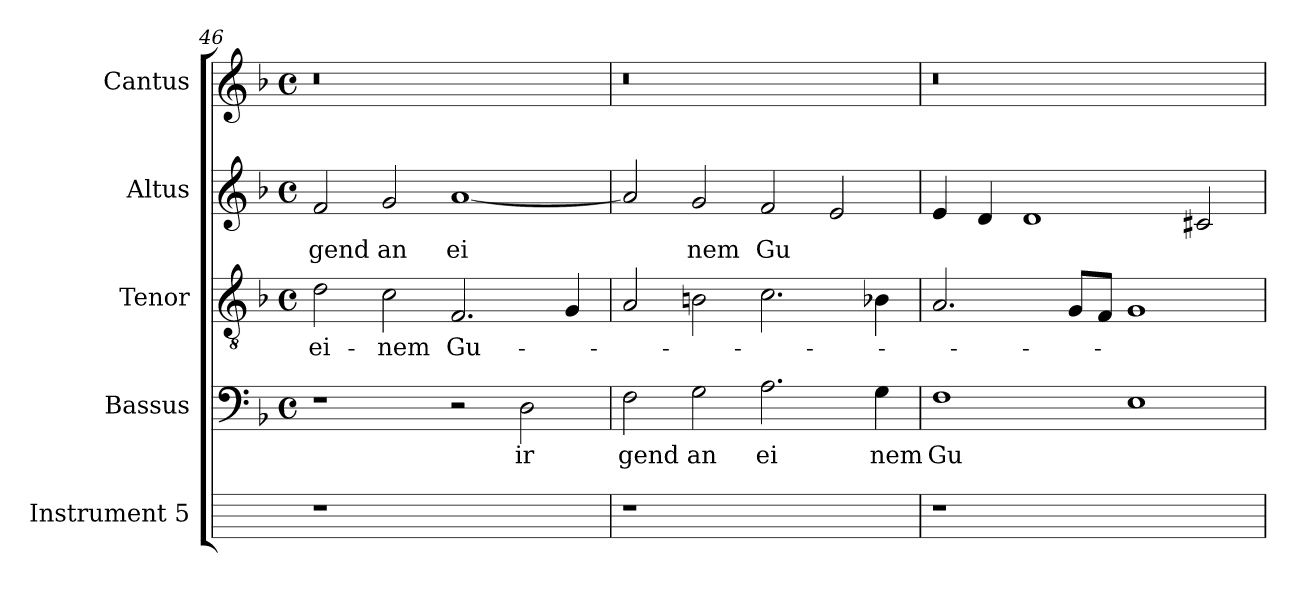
**kern	**kern	**text	**kern	**text	**kern	**text	**kern
*part5	*part4	*part4	*part3	*part3	*part2	*part2	*part1
*staff5	*staff4	*staff4	*staff3	*staff3	*staff2	*staff2	*staff1
*I"Instrument 5	*I"Bassus	*	*I"Tenor	*	*I"Altus	*	*I"Cantus
*	*clefF4	*	*clefGv2	*	*clefG2	*	*clefG2
*	*k[b-]	*	*k[b-]	*	*k[b-]	*	*k[b-]
*	*F:	*	*F:	*	*F:	*	*F:
*	*M4/4	*	*M4/4	*	*M4/4	*	*M4/4
*	*met(c)	*	*met(c)	*	*met(c)	*	*met(c)
=46	=46	=46	=46	=46	=46	=46	=46
!	!	!	!	!LO:LY:b:cj	!	!LO:LY:b:cj	!
1r	1r	.	2d\	ei-	2f/	gend	0r
!	!	!	!	!LO:LY:b:cj	!	!LO:LY:b:cj	!
.	.	.	2c\	-nem	2g/	an	.
!	!	!	!	!LO:LY:b	!	!LO:LY:b:cj	!
1ryy	2r	.	2.F/	Gu-	[<1a	ei	.
!	!	!LO:LY:b:cj	!	!	!	!	!
.	2D\	ir	.	.	.	.	.
.	.	.	4G/	.	.	.	.
=47	=47	=47	=47	=47	=47	=47	=47
!	!	!LO:LY:b:cj	!	!	!	!	!
1r	2F\	gend	2A/	.	2a/]	.	0r
!	!	!LO:LY:b:cj	!	!	!	!LO:LY:b:cj	!
.	2G\	an	2Bn\	.	2g/	nem	.
!	!	!LO:LY:b:cj	!	!	!	!LO:LY:b	!
1ryy	2.A\	ei	2.c\	.	2f/	Gu	.
.	.	.	.	.	2e/	.	.
!	!	!LO:LY:b:cj	!	!	!	!	!
.	4G\	nem	4B-X\	.	.	.	.
=48	=48	=48	=48	=48	=48	=48	=48
!	!	!LO:LY:b:cj	!	!	!	!	!
1r	1F	Gu	2.A/	.	4e/	.	0r
.	.	.	.	.	4d/	.	.
.	.	.	.	.	1d	.	.
.	.	.	8G/L	.	.	.	.
.	.	.	8F/J	.	.	.	.
1ryy	1E	.	1G	.	.	.	.
.	.	.	.	.	2c#X/	.	.
=	=	=	=	=	=	=	=
*-	*-	*-	*-	*-	*-	*-	*-
